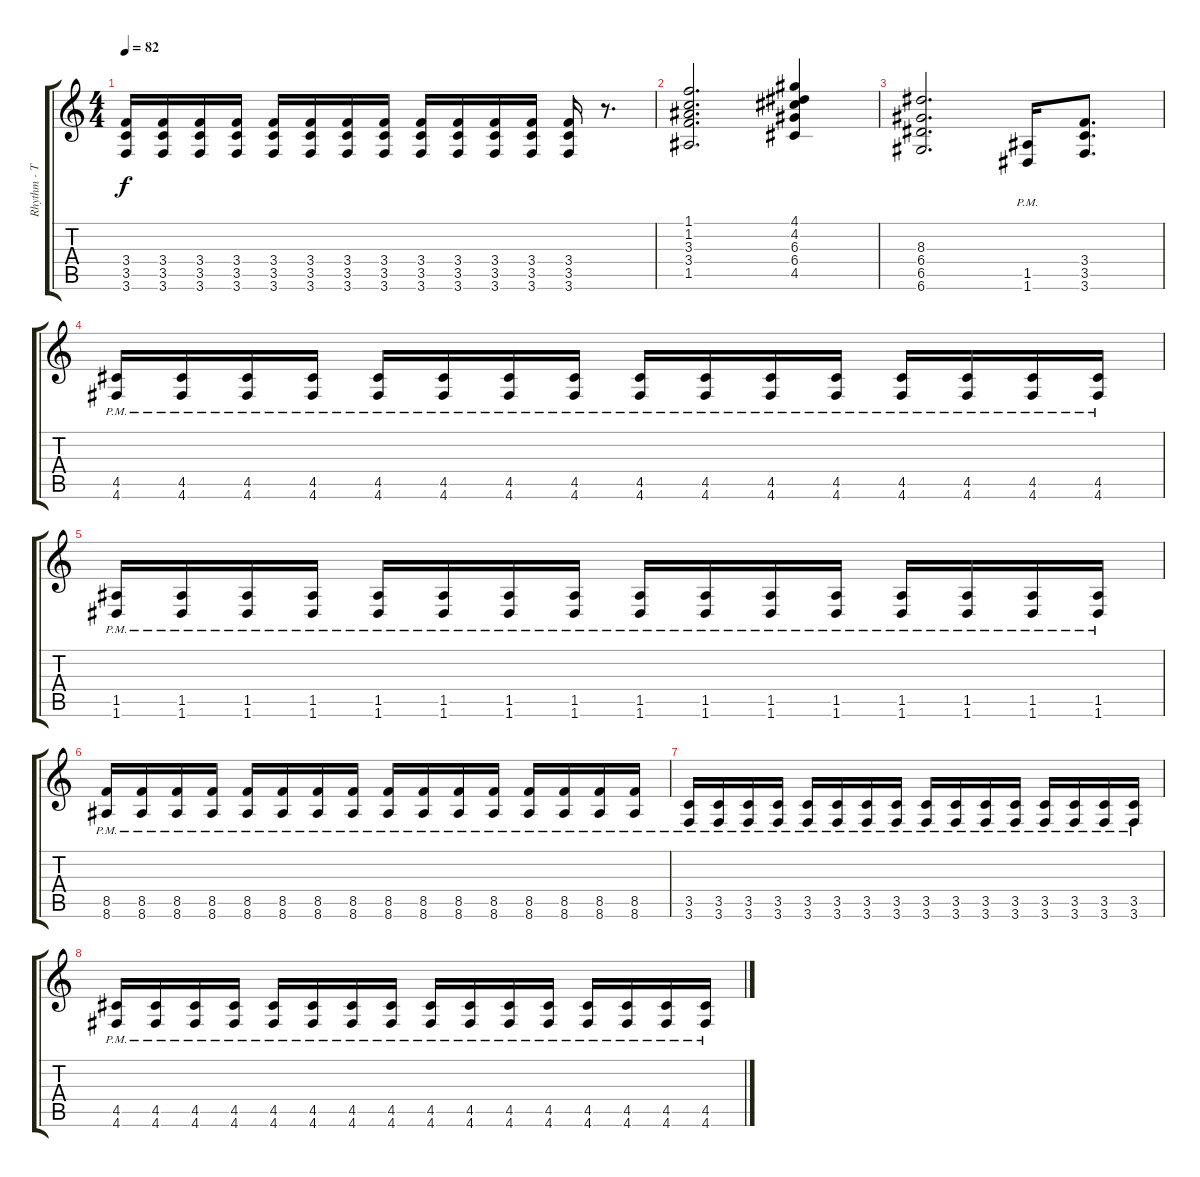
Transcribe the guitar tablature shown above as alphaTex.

\track ("Rhythm - Taylor York" "Rhythm - T") {instrument distortionguitar}
\staff {score tabs}
\tuning (E4 B3 G3 D3 A2 D2) {hide}
\ts (4 4)
\tempo 82
\clef g2
\ks c
(3.4 3.5 3.6).16{dy f} (3.4 3.5 3.6).16 (3.4 3.5 3.6).16 (3.4 3.5 3.6).16 (3.4 3.5 3.6).16 (3.4 3.5 3.6).16 (3.4 3.5 3.6).16 (3.4 3.5 3.6).16 (3.4 3.5 3.6).16 (3.4 3.5 3.6).16 (3.4 3.5 3.6).16 (3.4 3.5 3.6).16 (3.4 3.5 3.6).16 r.8{d} |
(1.1 1.2 3.3 3.4 1.5).2{d volume 7 instrument electricguitarjazz} (4.1 4.2 6.3 6.4 4.5).4 |
(8.3 6.4 6.5 6.6).2{d} (1.5{pm} 1.6{pm}).16{volume 13 instrument distortionguitar} (3.4 3.5 3.6).8{d} |
(4.5{pm} 4.6{pm}).16 (4.5{pm} 4.6{pm}).16 (4.5{pm} 4.6{pm}).16 (4.5{pm} 4.6{pm}).16 (4.5{pm} 4.6{pm}).16 (4.5{pm} 4.6{pm}).16 (4.5{pm} 4.6{pm}).16 (4.5{pm} 4.6{pm}).16 (4.5{pm} 4.6{pm}).16 (4.5{pm} 4.6{pm}).16 (4.5{pm} 4.6{pm}).16 (4.5{pm} 4.6{pm}).16 (4.5{pm} 4.6{pm}).16 (4.5{pm} 4.6{pm}).16 (4.5{pm} 4.6{pm}).16 (4.5{pm} 4.6{pm}).16 |
(1.5{pm} 1.6{pm}).16 (1.5{pm} 1.6{pm}).16 (1.5{pm} 1.6{pm}).16 (1.5{pm} 1.6{pm}).16 (1.5{pm} 1.6{pm}).16 (1.5{pm} 1.6{pm}).16 (1.5{pm} 1.6{pm}).16 (1.5{pm} 1.6{pm}).16 (1.5{pm} 1.6{pm}).16 (1.5{pm} 1.6{pm}).16 (1.5{pm} 1.6{pm}).16 (1.5{pm} 1.6{pm}).16 (1.5{pm} 1.6{pm}).16 (1.5{pm} 1.6{pm}).16 (1.5{pm} 1.6{pm}).16 (1.5{pm} 1.6{pm}).16 |
(8.5{pm} 8.6{pm}).16 (8.5{pm} 8.6{pm}).16 (8.5{pm} 8.6{pm}).16 (8.5{pm} 8.6{pm}).16 (8.5{pm} 8.6{pm}).16 (8.5{pm} 8.6{pm}).16 (8.5{pm} 8.6{pm}).16 (8.5{pm} 8.6{pm}).16 (8.5{pm} 8.6{pm}).16 (8.5{pm} 8.6{pm}).16 (8.5{pm} 8.6{pm}).16 (8.5{pm} 8.6{pm}).16 (8.5{pm} 8.6{pm}).16 (8.5{pm} 8.6{pm}).16 (8.5{pm} 8.6{pm}).16 (8.5{pm} 8.6{pm}).16 |
(3.5{pm} 3.6{pm}).16 (3.5{pm} 3.6{pm}).16 (3.5{pm} 3.6{pm}).16 (3.5{pm} 3.6{pm}).16 (3.5{pm} 3.6{pm}).16 (3.5{pm} 3.6{pm}).16 (3.5{pm} 3.6{pm}).16 (3.5{pm} 3.6{pm}).16 (3.5{pm} 3.6{pm}).16 (3.5{pm} 3.6{pm}).16 (3.5{pm} 3.6{pm}).16 (3.5{pm} 3.6{pm}).16 (3.5{pm} 3.6{pm}).16 (3.5{pm} 3.6{pm}).16 (3.5{pm} 3.6{pm}).16 (3.5{pm} 3.6{pm}).16 |
(4.5{pm} 4.6{pm}).16 (4.5{pm} 4.6{pm}).16 (4.5{pm} 4.6{pm}).16 (4.5{pm} 4.6{pm}).16 (4.5{pm} 4.6{pm}).16 (4.5{pm} 4.6{pm}).16 (4.5{pm} 4.6{pm}).16 (4.5{pm} 4.6{pm}).16 (4.5{pm} 4.6{pm}).16 (4.5{pm} 4.6{pm}).16 (4.5{pm} 4.6{pm}).16 (4.5{pm} 4.6{pm}).16 (4.5{pm} 4.6{pm}).16 (4.5{pm} 4.6{pm}).16 (4.5{pm} 4.6{pm}).16 (4.5{pm} 4.6{pm}).16
